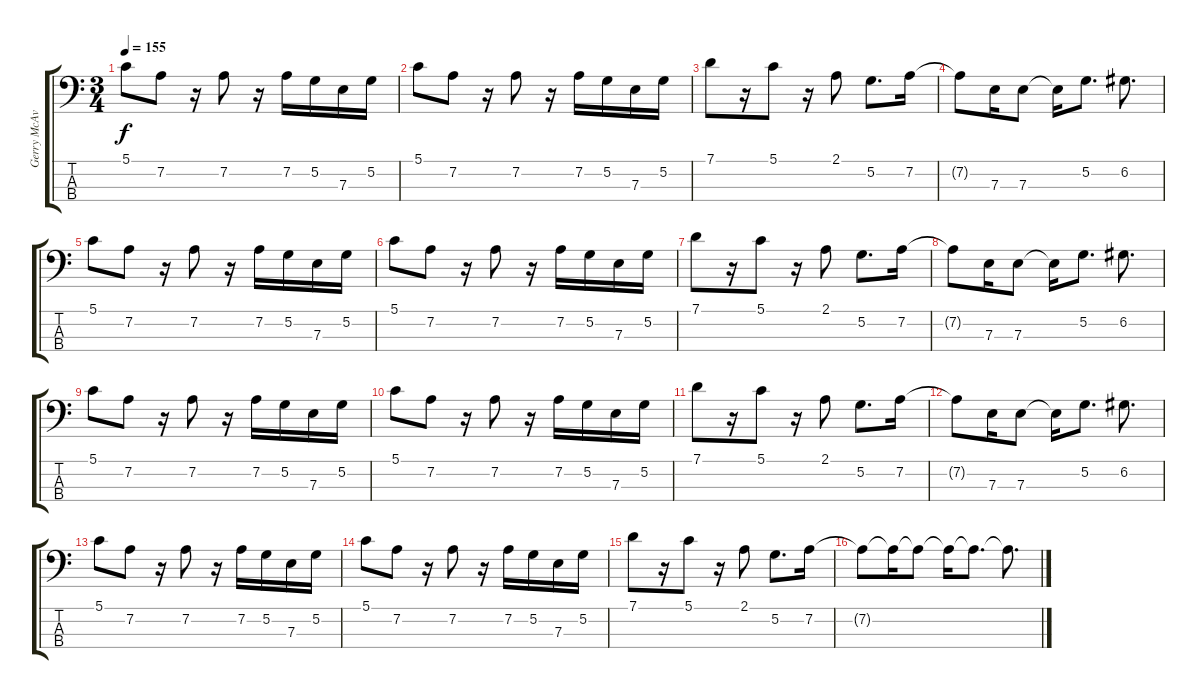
\track ("Gerry McAvoy" "Gerry McAv") {instrument electricbasspick}
\staff {score tabs}
\tuning (G2 D2 A1 E1) {hide}
\ts (3 4)
\tempo 155
\clef f4
\ks c
5.1.8{dy f} 7.2.8 r.16 7.2.8 r.16 7.2.16 5.2.16 7.3.16 5.2.16 |
5.1.8 7.2.8 r.16 7.2.8 r.16 7.2.16 5.2.16 7.3.16 5.2.16 |
7.1.8 r.16 5.1.8 r.16 2.1.8 5.2.8{d} 7.2.16 |
7.2{t}.8 7.3.16 7.3.8 7.3{t}.16 5.2.8{d} 6.2.8{d} |
5.1.8 7.2.8 r.16 7.2.8 r.16 7.2.16 5.2.16 7.3.16 5.2.16 |
5.1.8 7.2.8 r.16 7.2.8 r.16 7.2.16 5.2.16 7.3.16 5.2.16 |
7.1.8 r.16 5.1.8 r.16 2.1.8 5.2.8{d} 7.2.16 |
7.2{t}.8 7.3.16 7.3.8 7.3{t}.16 5.2.8{d} 6.2.8{d} |
5.1.8 7.2.8 r.16 7.2.8 r.16 7.2.16 5.2.16 7.3.16 5.2.16 |
5.1.8 7.2.8 r.16 7.2.8 r.16 7.2.16 5.2.16 7.3.16 5.2.16 |
7.1.8 r.16 5.1.8 r.16 2.1.8 5.2.8{d} 7.2.16 |
7.2{t}.8 7.3.16 7.3.8 7.3{t}.16 5.2.8{d} 6.2.8{d} |
5.1.8 7.2.8 r.16 7.2.8 r.16 7.2.16 5.2.16 7.3.16 5.2.16 |
5.1.8 7.2.8 r.16 7.2.8 r.16 7.2.16 5.2.16 7.3.16 5.2.16 |
7.1.8 r.16 5.1.8 r.16 2.1.8 5.2.8{d} 7.2.16 |
7.2{t}.8 7.2{t}.16 7.2{t}.8 7.2{t}.16 7.2{t}.8{d} 7.2{t}.8{d}
